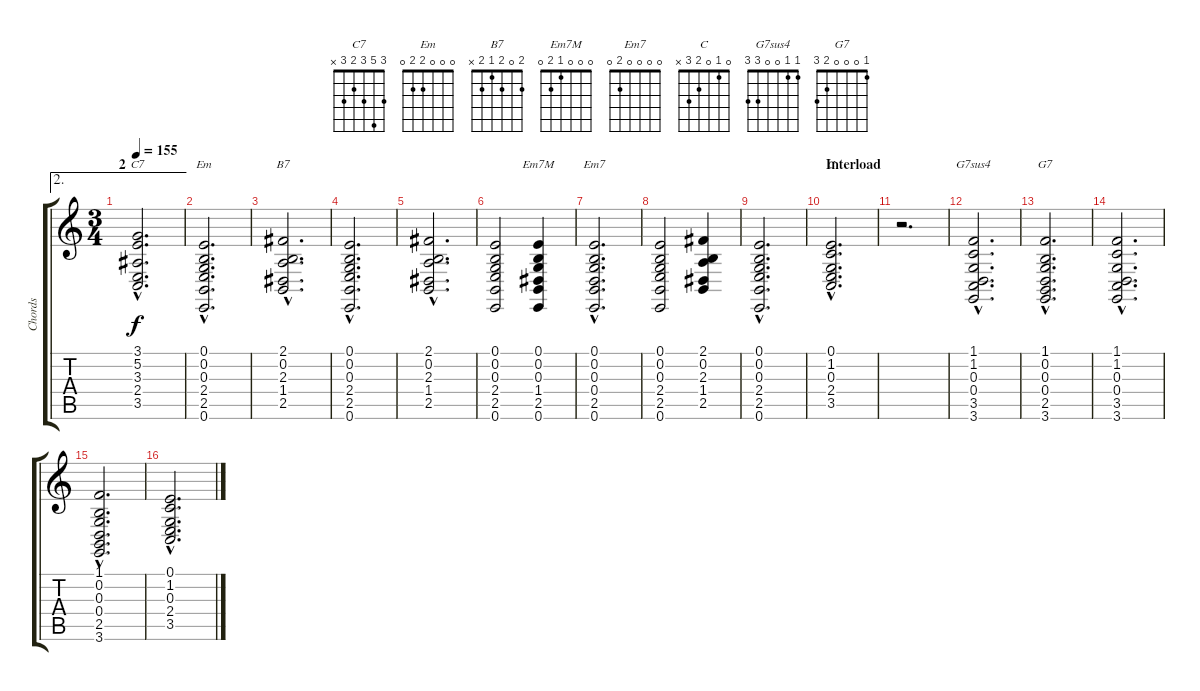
\track ("Chords" "Chords") {instrument acousticgrandpiano}
\staff {score tabs}
\tuning (E4 B3 G3 D3 A2 E2) {hide}
\chord ("C7" 3 5 3 2 3 x)
\chord ("Em" 0 0 0 2 2 0)
\chord ("B7" 2 0 2 1 2 x)
\chord ("Em7M" 0 0 0 1 2 0)
\chord ("Em7" 0 0 0 0 2 0)
\chord ("C" 0 1 0 2 3 x)
\chord ("G7sus4" 1 1 0 0 3 3)
\chord ("G7" 1 0 0 0 2 3)
\ae 2
\ts (3 4)
\section ("" "2")
\tempo 155
\clef g2
\ks c
(3.1{hac} 5.2{hac} 3.3{hac} 2.4{hac} 3.5{hac}).2{d ch "C7" dy f} |
(0.1{hac} 0.2{hac} 0.3{hac} 2.4{hac} 2.5{hac} 0.6{hac}).2{d ch "Em"} |
(2.1{hac} 0.2{hac} 2.3{hac} 1.4{hac} 2.5{hac}).2{d ch "B7"} |
(0.1{hac} 0.2{hac} 0.3{hac} 2.4{hac} 2.5{hac} 0.6{hac}).2{d} |
(2.1{hac} 0.2{hac} 2.3{hac} 1.4{hac} 2.5{hac}).2{d} |
(0.1 0.2 0.3 2.4 2.5 0.6).2 (0.1 0.2 0.3 1.4 2.5 0.6).4{ch "Em7M"} |
(0.1{hac} 0.2{hac} 0.3{hac} 0.4{hac} 2.5{hac} 0.6{hac}).2{d ch "Em7"} |
(0.1 0.2 0.3 2.4 2.5 0.6).2 (2.1 0.2 2.3 1.4 2.5).4 |
(0.1{hac} 0.2{hac} 0.3{hac} 2.4{hac} 2.5{hac} 0.6{hac}).2{d} |
\section ("" "Interload")
(0.1{hac} 1.2{hac} 0.3{hac} 2.4{hac} 3.5{hac}).2{d ch "C"} |
r.2{d} |
(1.1{hac} 1.2{hac} 0.3{hac} 0.4{hac} 3.5{hac} 3.6{hac}).2{d ch "G7sus4"} |
(1.1{hac} 0.2{hac} 0.3{hac} 0.4{hac} 2.5{hac} 3.6{hac}).2{d ch "G7"} |
(1.1{hac} 1.2{hac} 0.3{hac} 0.4{hac} 3.5{hac} 3.6{hac}).2{d} |
(1.1{hac} 0.2{hac} 0.3{hac} 0.4{hac} 2.5{hac} 3.6{hac}).2{d} |
(0.1{hac} 1.2{hac} 0.3{hac} 2.4{hac} 3.5{hac}).2{d}
